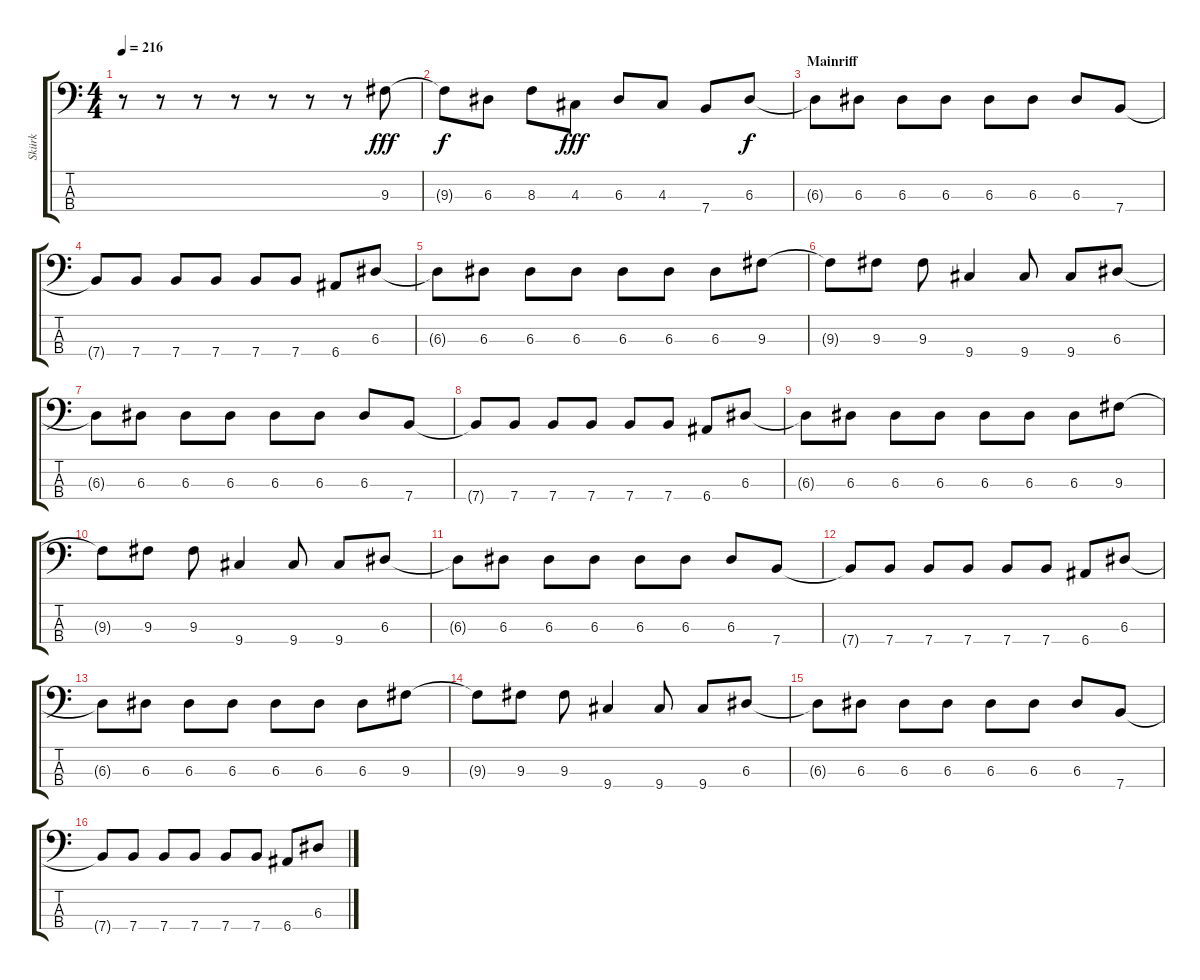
\track ("Skürk" "Skürk") {instrument electricbasspick}
\staff {score tabs}
\tuning (G2 D2 A1 E1) {hide}
\ts (4 4)
\tempo 216
\clef f4
\ks c
r.8{dy fff instrument electricbasspick} r.8 r.8 r.8 r.8 r.8 r.8 9.3.8 |
9.3{t}.8{dy f} 6.3.8 8.3.8 4.3.8{dy fff} 6.3.8 4.3.8 7.4.8 6.3.8{dy f} |
\section ("" "Mainriff")
6.3{t}.8 6.3.8 6.3.8 6.3.8 6.3.8 6.3.8 6.3.8 7.4.8 |
7.4{t}.8 7.4.8 7.4.8 7.4.8 7.4.8 7.4.8 6.4.8 6.3.8 |
6.3{t}.8 6.3.8 6.3.8 6.3.8 6.3.8 6.3.8 6.3.8 9.3.8 |
9.3{t}.8 9.3.8 9.3.8 9.4.4 9.4.8 9.4.8 6.3.8 |
6.3{t}.8 6.3.8 6.3.8 6.3.8 6.3.8 6.3.8 6.3.8 7.4.8 |
7.4{t}.8 7.4.8 7.4.8 7.4.8 7.4.8 7.4.8 6.4.8 6.3.8 |
6.3{t}.8 6.3.8 6.3.8 6.3.8 6.3.8 6.3.8 6.3.8 9.3.8 |
9.3{t}.8 9.3.8 9.3.8 9.4.4 9.4.8 9.4.8 6.3.8 |
6.3{t}.8 6.3.8 6.3.8 6.3.8 6.3.8 6.3.8 6.3.8 7.4.8 |
7.4{t}.8 7.4.8 7.4.8 7.4.8 7.4.8 7.4.8 6.4.8 6.3.8 |
6.3{t}.8 6.3.8 6.3.8 6.3.8 6.3.8 6.3.8 6.3.8 9.3.8 |
9.3{t}.8 9.3.8 9.3.8 9.4.4 9.4.8 9.4.8 6.3.8 |
6.3{t}.8 6.3.8 6.3.8 6.3.8 6.3.8 6.3.8 6.3.8 7.4.8 |
7.4{t}.8 7.4.8 7.4.8 7.4.8 7.4.8 7.4.8 6.4.8 6.3.8
